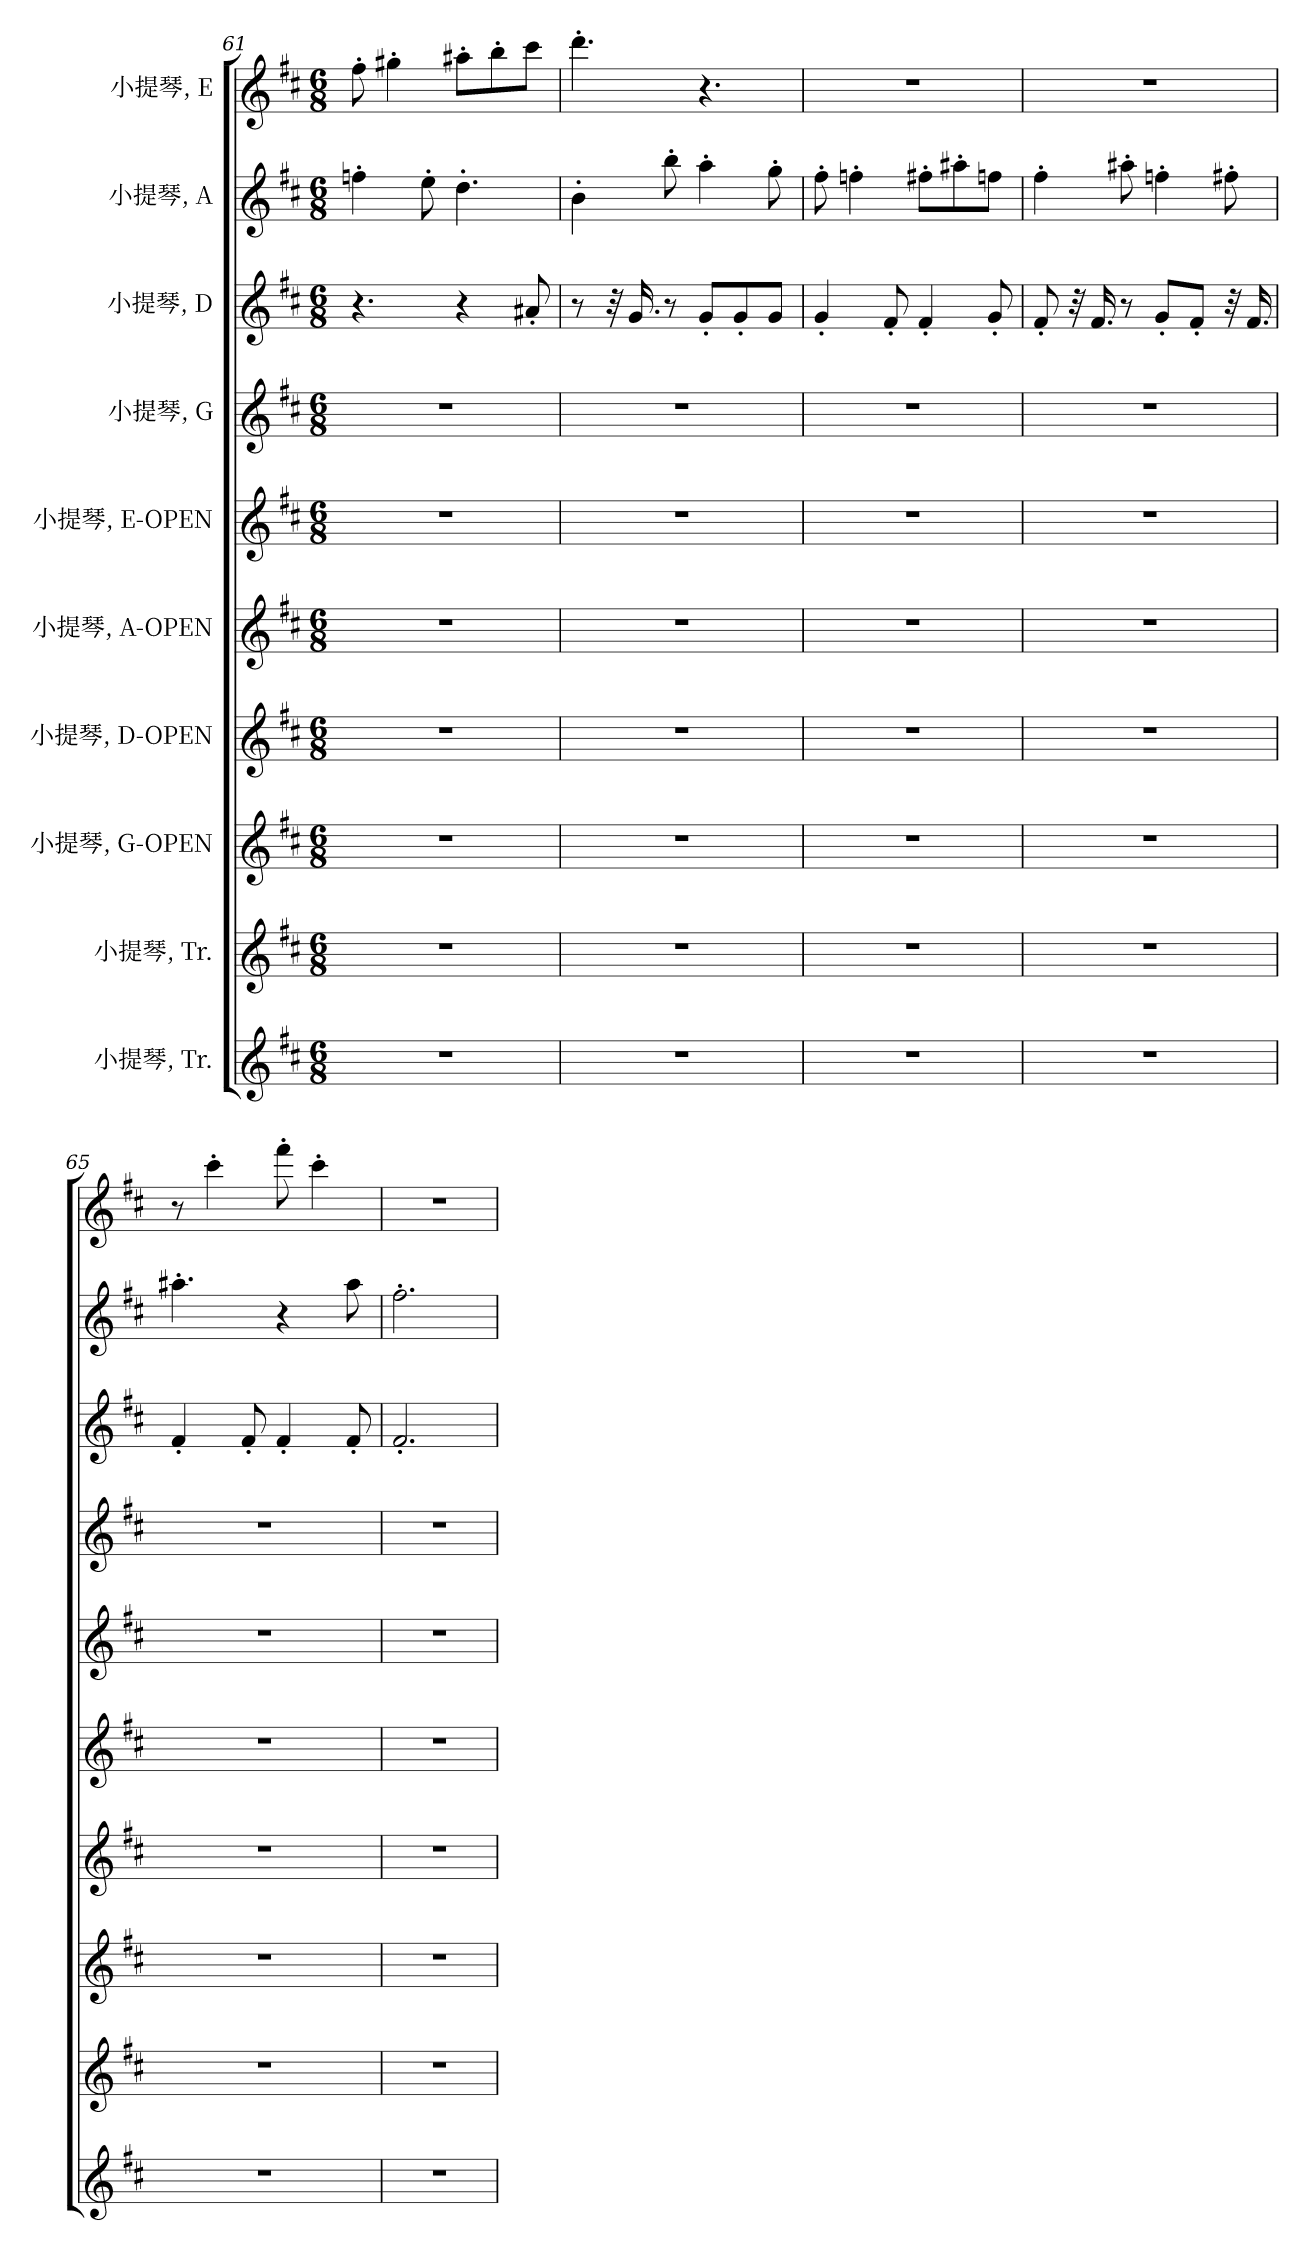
**kern	**kern	**kern	**kern	**kern	**kern	**kern	**kern	**kern	**kern
*part10	*part9	*part8	*part7	*part6	*part5	*part4	*part3	*part2	*part1
*staff10	*staff9	*staff8	*staff7	*staff6	*staff5	*staff4	*staff3	*staff2	*staff1
*I"小提琴, Tr.	*I"小提琴, Tr.	*I"小提琴, G-OPEN	*I"小提琴, D-OPEN	*I"小提琴, A-OPEN	*I"小提琴, E-OPEN	*I"小提琴, G	*I"小提琴, D	*I"小提琴, A	*I"小提琴, E
*clefG2	*clefG2	*clefG2	*clefG2	*clefG2	*clefG2	*clefG2	*clefG2	*clefG2	*clefG2
*k[f#c#]	*k[f#c#]	*k[f#c#]	*k[f#c#]	*k[f#c#]	*k[f#c#]	*k[f#c#]	*k[f#c#]	*k[f#c#]	*k[f#c#]
*M6/8	*M6/8	*M6/8	*M6/8	*M6/8	*M6/8	*M6/8	*M6/8	*M6/8	*M6/8
=61	=61	=61	=61	=61	=61	=61	=61	=61	=61
2.r	2.r	2.r	2.r	2.r	2.r	2.r	4.r	4ffn'\	8ff#'\
.	.	.	.	.	.	.	.	.	4gg#X'\
.	.	.	.	.	.	.	.	8ee'\	.
.	.	.	.	.	.	.	4r	4.dd'\	8aa#X'\L
.	.	.	.	.	.	.	.	.	8bb'\
.	.	.	.	.	.	.	8a#X'/	.	8ccc#\J
=62	=62	=62	=62	=62	=62	=62	=62	=62	=62
2.r	2.r	2.r	2.r	2.r	2.r	2.r	8r	4b'\	4.ddd'\
.	.	.	.	.	.	.	32r	.	.
.	.	.	.	.	.	.	16.g/	.	.
.	.	.	.	.	.	.	8r	8bb'\	.
.	.	.	.	.	.	.	8g'/L	4aa'\	4.r
.	.	.	.	.	.	.	8g'/	.	.
.	.	.	.	.	.	.	8g/J	8gg'\	.
=63	=63	=63	=63	=63	=63	=63	=63	=63	=63
2.r	2.r	2.r	2.r	2.r	2.r	2.r	4g'/	8ff#'\	2.r
.	.	.	.	.	.	.	.	4ffn'\	.
.	.	.	.	.	.	.	8f#'/	.	.
.	.	.	.	.	.	.	4f#'/	8ff#X'\L	.
.	.	.	.	.	.	.	.	8aa#X'\	.
.	.	.	.	.	.	.	8g'/	8ffn\J	.
!!LO:PB:g=z
=64	=64	=64	=64	=64	=64	=64	=64	=64	=64
2.r	2.r	2.r	2.r	2.r	2.r	2.r	8f#'/	4ff#'\	2.r
.	.	.	.	.	.	.	32r	.	.
.	.	.	.	.	.	.	16.f#/	.	.
.	.	.	.	.	.	.	8r	8aa#X'\	.
.	.	.	.	.	.	.	8g'/L	4ffn'\	.
.	.	.	.	.	.	.	8f#'/J	.	.
.	.	.	.	.	.	.	32r	8ff#X'\	.
.	.	.	.	.	.	.	16.f#/	.	.
=65	=65	=65	=65	=65	=65	=65	=65	=65	=65
2.r	2.r	2.r	2.r	2.r	2.r	2.r	4f#'/	4.aa#X'\	8r
.	.	.	.	.	.	.	.	.	4ccc#'\
.	.	.	.	.	.	.	8f#'/	.	.
.	.	.	.	.	.	.	4f#'/	4r	8fff#'\
.	.	.	.	.	.	.	.	.	4ccc#'\
.	.	.	.	.	.	.	8f#'/	8aa#\	.
=66	=66	=66	=66	=66	=66	=66	=66	=66	=66
2.r	2.r	2.r	2.r	2.r	2.r	2.r	2.f#'/	2.ff#'\	2.r
=	=	=	=	=	=	=	=	=	=
*-	*-	*-	*-	*-	*-	*-	*-	*-	*-
